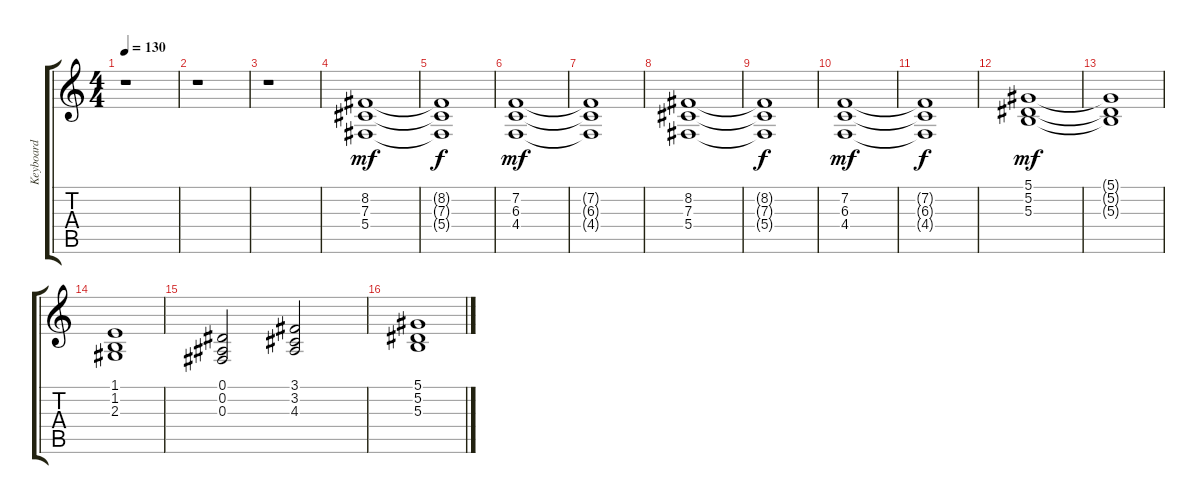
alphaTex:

\track ("Keyboard" "Keyboard") {instrument lead2sawtooth}
\staff {score tabs}
\tuning (Eb4 Bb3 Gb3 Db3 Ab2 Eb2) {hide}
\ts (4 4)
\tempo 130
\clef g2
\ks c
r.1{dy mf} |
r.1 |
r.1 |
(8.2 7.3 5.4).1 |
(8.2{t} 7.3{t} 5.4{t}).1{dy f} |
(7.2 6.3 4.4).1{dy mf} |
(7.2{t} 6.3{t} 4.4{t}).1 |
(8.2 7.3 5.4).1 |
(8.2{t} 7.3{t} 5.4{t}).1{dy f} |
(7.2 6.3 4.4).1{dy mf} |
(7.2{t} 6.3{t} 4.4{t}).1{dy f} |
(5.1 5.2 5.3).1{dy mf} |
(5.1{t} 5.2{t} 5.3{t}).1 |
(1.1 1.2 2.3).1 |
(0.1 0.2 0.3).2 (3.1 3.2 4.3).2 |
(5.1 5.2 5.3).1
